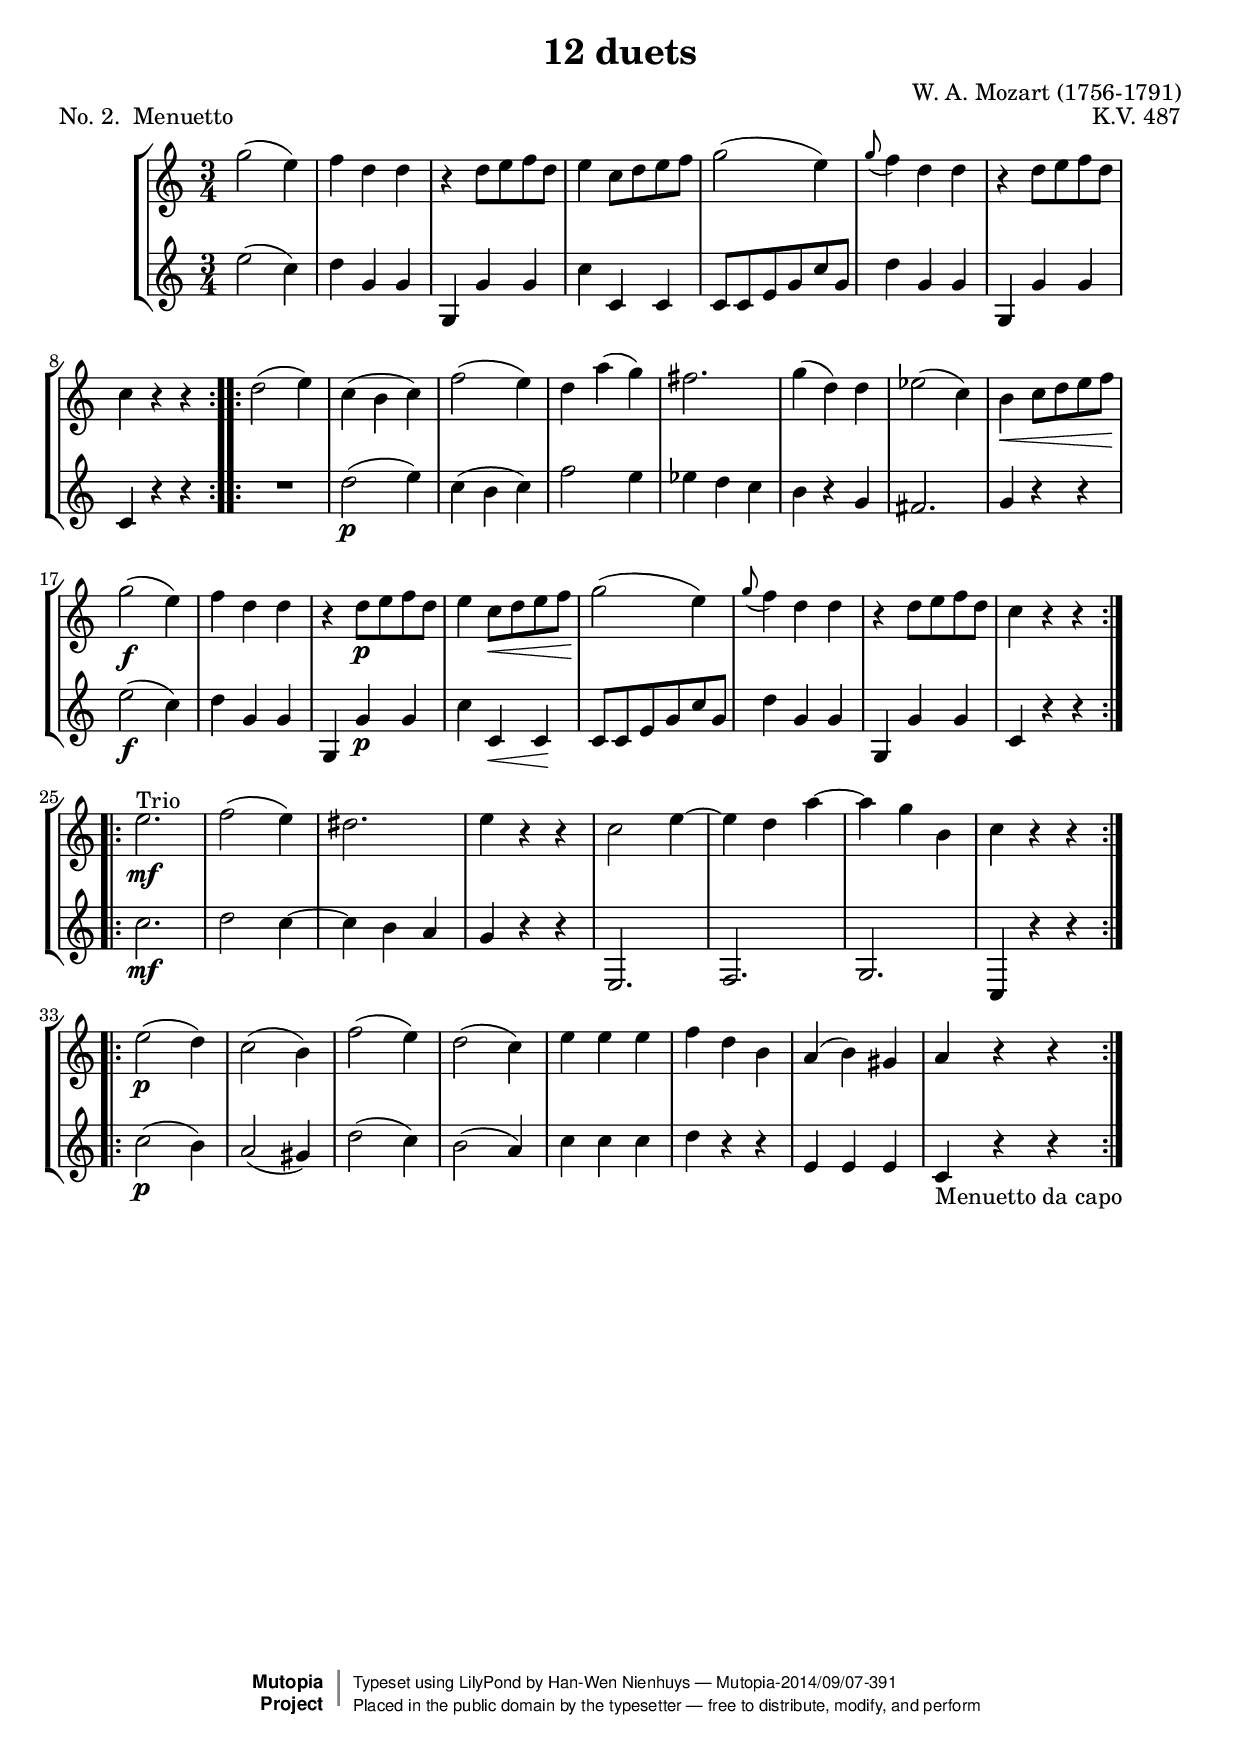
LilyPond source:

\version "2.18.2"
\version "2.18.2"

\header {
    title = "12 duets"
    composer = "W. A. Mozart (1756-1791)"
    opus = "K.V. 487"

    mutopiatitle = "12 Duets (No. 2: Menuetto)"
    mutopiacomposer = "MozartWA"
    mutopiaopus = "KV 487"
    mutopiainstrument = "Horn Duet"
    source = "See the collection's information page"
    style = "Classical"
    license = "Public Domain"
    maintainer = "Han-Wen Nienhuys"
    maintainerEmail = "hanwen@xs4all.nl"

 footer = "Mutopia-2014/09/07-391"
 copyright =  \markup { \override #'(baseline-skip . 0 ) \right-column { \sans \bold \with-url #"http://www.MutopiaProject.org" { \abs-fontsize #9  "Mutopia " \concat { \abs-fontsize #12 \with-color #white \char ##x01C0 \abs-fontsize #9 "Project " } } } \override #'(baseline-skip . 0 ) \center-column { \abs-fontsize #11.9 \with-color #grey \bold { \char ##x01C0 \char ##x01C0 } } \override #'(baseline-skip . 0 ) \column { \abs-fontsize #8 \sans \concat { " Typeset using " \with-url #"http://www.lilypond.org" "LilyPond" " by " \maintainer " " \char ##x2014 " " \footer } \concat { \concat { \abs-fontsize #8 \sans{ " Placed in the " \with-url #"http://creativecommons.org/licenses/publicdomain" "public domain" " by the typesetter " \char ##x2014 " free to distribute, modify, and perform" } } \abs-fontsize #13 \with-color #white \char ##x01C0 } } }
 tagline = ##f
}

\layout { line-width = 18.0\cm }


global = {
  \time 3/4
  \key c \major
}

hornI = \relative c'' {
  \repeat volta 2 {
    g'2( e4) |
    f d d |
    r d8 e f d |
    e4 c8 d e f |
    g2( e4) |
    \appoggiatura g8
    f4 d d |
    r d8 e f d |
    \octaveCheck c''
    c4 r r
  }

  \repeat volta 2 {
    d2( e4)
    c( b c) |
    f2( e4) |
    d4 a'( g ) |
    fis2. |
    g4( d) d |
    es2( c4) |
    b4 \< c8 d e f |
    \octaveCheck g''
    g2\f ( e4) |
    f4 d d |
    r d8\p e f d |
    e4  c8\< d e f\! |
    g2( e4) |

    \appoggiatura g8
    f4 d d |
    r d8 e f d |
    \octaveCheck c''
    c4 r r |
  }
  
  \repeat volta 2 {
    \break
    e2.^"Trio"\mf |
    f2( e4) |
    dis2. |
    e4 r r |
    c2 e4~ e d a'4~a g b, |
    \octaveCheck c''
    c r r |
  }
  
  \repeat volta 2 {
    e2(\p d4) |
    c2( b4) |
    f'2( e4) |
    d2( c4) |
    e4 e e f d b |
    a( b) gis |
    \octaveCheck a'
    a r r |
  }
}

hornII = \relative c'' {
  \repeat volta 2 {
    e2( c4) d4 g, g |
    g, g' g |
    c c, c |
    c8 c e g c g |
    d'4 g, g |
    g, g' g |
    \octaveCheck c''
    c,4 r r |
  }
  
  \repeat volta 2 {
    R1 * 3/4 |
    d'2(\p e4) |
    c4( b c) |
    f2 e4 |
    es d c |
    b r g |
    fis2. |
    g4 r r |
    e'2(\f c4) |
    d g, g |
    g, g'\p g |
    c c,\< c\! |
    \octaveCheck c'
    c8 c e g c g |
    d'4 g, g |
    g, g' g |
    c, r r |
  }
  
  \repeat volta 2 {
    \octaveCheck c'
    c'2.\mf d2 c4~ c b a |
    g4 r r |
    e,2. f2. g |
    \octaveCheck c'
    c,4 r r |
  }
  
  \repeat volta 2 {
    c''2( \p b4) |
    a2( gis4) |
    d'2( c4) |
    b2( a4) |
    c4 c c |
    \octaveCheck d''
    d r r |
    e, e e |
    c_"Menuetto da capo" r r |
  }
}

\score {
  \new StaffGroup   <<
    \new Staff << \global \hornI >>
    \new Staff <<\global \hornII >>
  >>
  \layout {}
  \midi {
    \tempo 4 = 110
    }
  \header {
    piece = "No. 2.  Menuetto"
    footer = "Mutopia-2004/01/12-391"
  }
}
